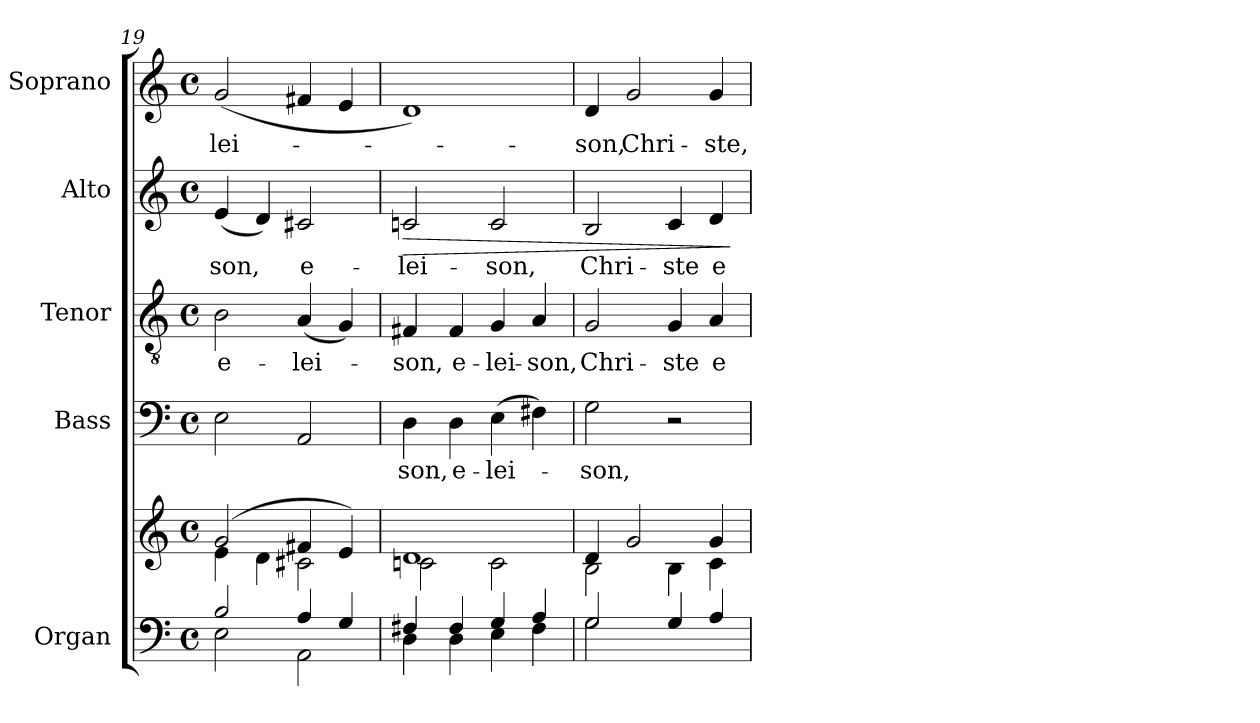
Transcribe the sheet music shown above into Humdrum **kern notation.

**kern	**kern	**kern	**text	**kern	**text	**kern	**text	**dynam	**kern	**text
*part5	*part5	*part4	*part4	*part3	*part3	*part2	*part2	*part2	*part1	*part1
*staff6	*staff5	*staff4	*staff4	*staff3	*staff3	*staff2	*staff2	*staff2	*staff1	*staff1
*I"Organ	*	*I"Bass	*	*I"Tenor	*	*I"Alto	*	*	*I"Soprano	*
*I'Org.	*	*I'B.	*	*I'T.	*	*I'A.	*	*	*I'S.	*
*clefF4	*clefG2	*clefF4	*	*clefGv2	*	*clefG2	*	*	*clefG2	*
*k[]	*k[]	*k[]	*	*k[]	*	*k[]	*	*	*k[]	*
*M4/4	*M4/4	*M4/4	*	*M4/4	*	*M4/4	*	*	*M4/4	*
*met(c)	*met(c)	*met(c)	*	*met(c)	*	*met(c)	*	*	*met(c)	*
=19	=19	=19	=19	=19	=19	=19	=19	=19	=19	=19
*^	*^	*	*	*	*	*	*	*	*	*
!	!	!	!	!	!	!	!LO:LY:b	!	!LO:LY:b	!	!	!LO:LY:b
2B/	2E\	(>2g/	4e\	2E\	.	2B\	e-	(<4e/	-son,	.	(<2g/	-lei-
.	.	.	4d\	.	.	.	.	4d/)	.	.	.	.
!	!	!	!	!	!	!	!LO:LY:b	!	!LO:LY:b	!	!	!
4A/	2AA\	4f#X/	2c#X\	2AA/	.	(<4A/	-lei-	2c#X/	e-	.	4f#X/	.
4G/	.	4e/)	.	.	.	4G/)	.	.	.	.	4e/	.
=20	=20	=20	=20	=20	=20	=20	=20	=20	=20	=20	=20	=20
!	!	!	!	!	!LO:LY:b	!	!LO:LY:b	!	!LO:LY:b	!LO:HP:b	!	!
4F#X/	4D\	1d	2cn\	4D\	-son,	4F#X/	-son,	2cn/	-lei-	>	1d)	.
!	!	!	!	!	!LO:LY:b	!	!LO:LY:b	!	!	!	!	!
4F#/	4D\	.	.	4D\	e-	4F#/	e-	.	.	.	.	.
!	!	!	!	!	!LO:LY:b	!	!LO:LY:b	!	!LO:LY:b	!	!	!
4G/	4E\	.	2c\	(>4E\	-lei-	4G/	-lei-	2c/	-son,	.	.	.
!	!	!	!	!	!	!	!LO:LY:b	!	!	!	!	!
4A/	4F#\	.	.	4F#X\)	.	4A/	-son,	.	.	.	.	.
!!LO:PB:g=z
=21	=21	=21	=21	=21	=21	=21	=21	=21	=21	=21	=21	=21
!	!	!	!	!	!LO:LY:b	!	!LO:LY:b	!	!LO:LY:b	!	!	!LO:LY:b
2G/	2G\	4d/	2B\	2G\	-son,	2G/	Chri-	2B/	Chri-	.	4d/	-son,
!	!	!	!	!	!	!	!	!	!	!	!	!LO:LY:b
.	.	2g/	.	.	.	.	.	.	.	.	2g/	Chri-
!	!	!	!	!	!	!	!LO:LY:b	!	!LO:LY:b	!	!	!
4G/	2ryy	.	4B\	2r	.	4G/	-ste	4c/	-ste	.	.	.
!	!	!	!	!	!	!	!LO:LY:b	!	!LO:LY:b	!	!	!LO:LY:b
4A/	.	4g/	4c\	.	.	4A/	e-	4d/	e-	.	4g/	-ste,
*v	*v	*	*	*	*	*	*	*	*	*	*	*
*	*v	*v	*	*	*	*	*	*	*	*	*
.	.	.	.	.	.	.	.	]	.	.
=	=	=	=	=	=	=	=	=	=	=
*-	*-	*-	*-	*-	*-	*-	*-	*-	*-	*-
